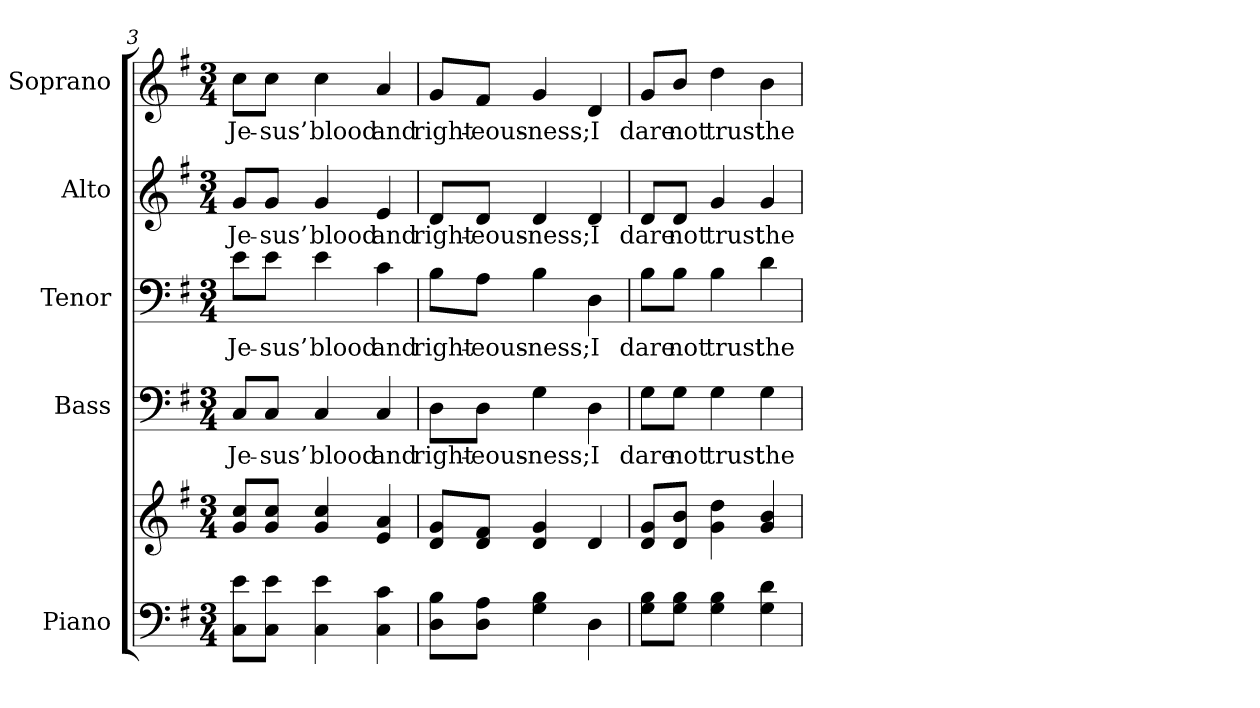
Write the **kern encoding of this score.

**kern	**kern	**kern	**text	**kern	**text	**kern	**text	**kern	**text
*part5	*part5	*part4	*part4	*part3	*part3	*part2	*part2	*part1	*part1
*staff6	*staff5	*staff4	*staff4	*staff3	*staff3	*staff2	*staff2	*staff1	*staff1
*I"Piano	*	*I"Bass	*	*I"Tenor	*	*I"Alto	*	*I"Soprano	*
*I'Pno.	*	*I'B.	*	*I'T.	*	*I'A.	*	*I'S.	*
!!LO:PB:g=z
*clefF4	*clefG2	*clefF4	*	*clefF4	*	*clefG2	*	*clefG2	*
*k[f#]	*k[f#]	*k[f#]	*	*k[f#]	*	*k[f#]	*	*k[f#]	*
*G:	*G:	*G:	*	*G:	*	*G:	*	*G:	*
*M3/4	*M3/4	*M3/4	*	*M3/4	*	*M3/4	*	*M3/4	*
=3	=3	=3	=3	=3	=3	=3	=3	=3	=3
!	!	!	!LO:LY:b:color=#000000	!	!	!	!	!	!
!	!	!	!	!	!LO:LY:b:color=#000000	!	!	!	!
!	!	!	!	!	!	!	!LO:LY:b:color=#000000	!	!
!	!	!	!	!	!	!	!	!	!LO:LY:b:color=#000000
8Ci\ 8ei\L	8gi/ 8cci/L	8Ci/L	Je-	8ei\L	Je-	8gi/L	Je-	8cci\L	Je-
!	!	!	!LO:LY:b:color=#000000	!	!	!	!	!	!
!	!	!	!	!	!LO:LY:b:color=#000000	!	!	!	!
!	!	!	!	!	!	!	!LO:LY:b:color=#000000	!	!
!	!	!	!	!	!	!	!	!	!LO:LY:b:color=#000000
8Ci\ 8ei\J	8gi/ 8cci/J	8Ci/J	-sus’	8ei\J	-sus’	8gi/J	-sus’	8cci\J	-sus’
!	!	!	!LO:LY:b:color=#000000	!	!	!	!	!	!
!	!	!	!	!	!LO:LY:b:color=#000000	!	!	!	!
!	!	!	!	!	!	!	!LO:LY:b:color=#000000	!	!
!	!	!	!	!	!	!	!	!	!LO:LY:b:color=#000000
4Ci\ 4ei	4gi/ 4cci	4Ci/	blood	4ei\	blood	4gi/	blood	4cci\	blood
!	!	!	!LO:LY:b:color=#000000	!	!	!	!	!	!
!	!	!	!	!	!LO:LY:b:color=#000000	!	!	!	!
!	!	!	!	!	!	!	!LO:LY:b:color=#000000	!	!
!	!	!	!	!	!	!	!	!	!LO:LY:b:color=#000000
4Ci\ 4ci	4ei/ 4ai	4Ci/	and	4ci\	and	4ei/	and	4ai/	and
=4	=4	=4	=4	=4	=4	=4	=4	=4	=4
!	!	!	!LO:LY:b:color=#000000	!	!	!	!	!	!
!	!	!	!	!	!LO:LY:b:color=#000000	!	!	!	!
!	!	!	!	!	!	!	!LO:LY:b:color=#000000	!	!
!	!	!	!	!	!	!	!	!	!LO:LY:b:color=#000000
8Di\ 8Bi\L	8di/ 8gi/L	8Di\L	right-	8Bi\L	right-	8di/L	right-	8gi/L	right-
!	!	!	!LO:LY:b:color=#000000	!	!	!	!	!	!
!	!	!	!	!	!LO:LY:b:color=#000000	!	!	!	!
!	!	!	!	!	!	!	!LO:LY:b:color=#000000	!	!
!	!	!	!	!	!	!	!	!	!LO:LY:b:color=#000000
8Di\ 8Ai\J	8di/ 8f#i/J	8Di\J	-eous-	8Ai\J	-eous-	8di/J	-eous-	8f#i/J	-eous-
!	!	!	!LO:LY:b:color=#000000	!	!	!	!	!	!
!	!	!	!	!	!LO:LY:b:color=#000000	!	!	!	!
!	!	!	!	!	!	!	!LO:LY:b:color=#000000	!	!
!	!	!	!	!	!	!	!	!	!LO:LY:b:color=#000000
4Gi\ 4Bi	4di/ 4gi	4Gi\	-ness;	4Bi\	-ness;	4di/	-ness;	4gi/	-ness;
!	!	!	!LO:LY:b:color=#000000	!	!	!	!	!	!
!	!	!	!	!	!LO:LY:b:color=#000000	!	!	!	!
!	!	!	!	!	!	!	!LO:LY:b:color=#000000	!	!
!	!	!	!	!	!	!	!	!	!LO:LY:b:color=#000000
4Di\	4di/	4Di\	I	4Di\	I	4di/	I	4di/	I
!!LO:PB:g=z
=5	=5	=5	=5	=5	=5	=5	=5	=5	=5
!	!	!	!LO:LY:b:color=#000000	!	!	!	!	!	!
!	!	!	!	!	!LO:LY:b:color=#000000	!	!	!	!
!	!	!	!	!	!	!	!LO:LY:b:color=#000000	!	!
!	!	!	!	!	!	!	!	!	!LO:LY:b:color=#000000
8Gi\ 8Bi\L	8di/ 8gi/L	8Gi\L	dare	8Bi\L	dare	8di/L	dare	8gi/L	dare
!	!	!	!LO:LY:b:color=#000000	!	!	!	!	!	!
!	!	!	!	!	!LO:LY:b:color=#000000	!	!	!	!
!	!	!	!	!	!	!	!LO:LY:b:color=#000000	!	!
!	!	!	!	!	!	!	!	!	!LO:LY:b:color=#000000
8Gi\ 8Bi\J	8di/ 8bi/J	8Gi\J	not	8Bi\J	not	8di/J	not	8bi/J	not
!	!	!	!LO:LY:b:color=#000000	!	!	!	!	!	!
!	!	!	!	!	!LO:LY:b:color=#000000	!	!	!	!
!	!	!	!	!	!	!	!LO:LY:b:color=#000000	!	!
!	!	!	!	!	!	!	!	!	!LO:LY:b:color=#000000
4Gi\ 4Bi	4gi\ 4ddi	4Gi\	trust	4Bi\	trust	4gi/	trust	4ddi\	trust
!	!	!	!LO:LY:b:color=#000000	!	!	!	!	!	!
!	!	!	!	!	!LO:LY:b:color=#000000	!	!	!	!
!	!	!	!	!	!	!	!LO:LY:b:color=#000000	!	!
!	!	!	!	!	!	!	!	!	!LO:LY:b:color=#000000
4Gi\ 4di	4gi/ 4bi	4Gi\	the	4di\	the	4gi/	the	4bi\	the
=	=	=	=	=	=	=	=	=	=
*-	*-	*-	*-	*-	*-	*-	*-	*-	*-
